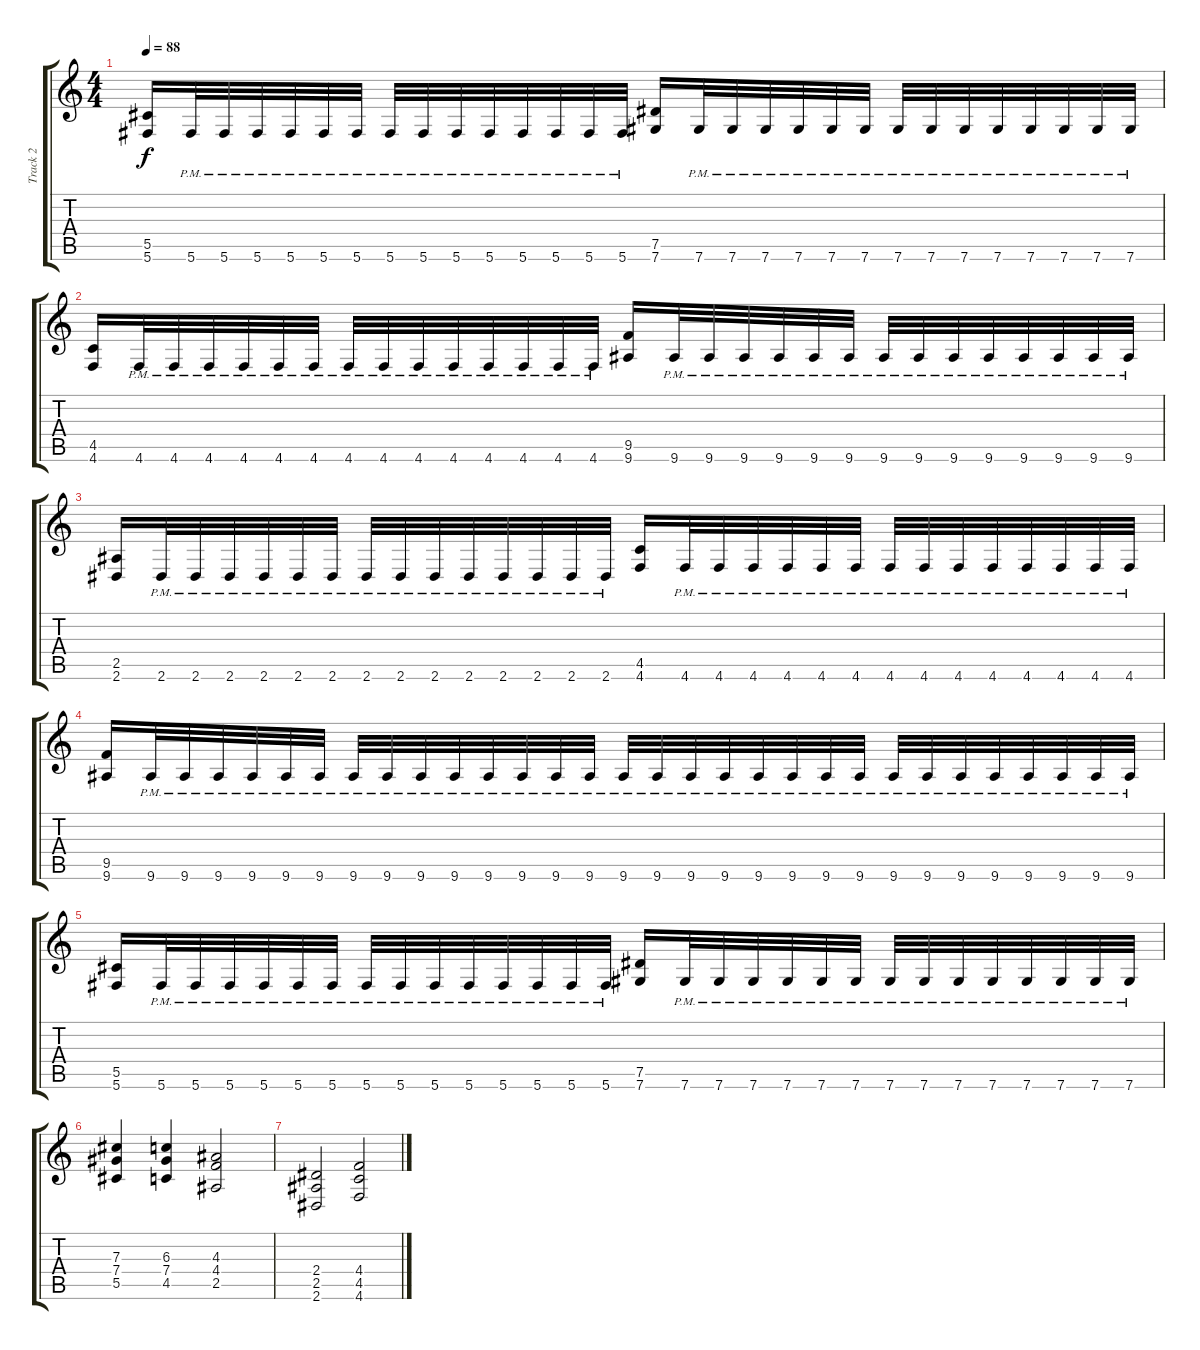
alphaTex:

\track ("Track 2" "Track 2") {instrument overdrivenguitar}
\staff {score tabs}
\tuning (Eb4 Bb3 Gb3 Db3 Ab2 Db2) {hide}
\ts (4 4)
\tempo 88
\clef g2
\ks c
(5.5 5.6).16{dy f} 5.6{pm}.32 5.6{pm}.32 5.6{pm}.32 5.6{pm}.32 5.6{pm}.32 5.6{pm}.32 5.6{pm}.32 5.6{pm}.32 5.6{pm}.32 5.6{pm}.32 5.6{pm}.32 5.6{pm}.32 5.6{pm}.32 5.6{pm}.32 (7.5 7.6).16 7.6{pm}.32 7.6{pm}.32 7.6{pm}.32 7.6{pm}.32 7.6{pm}.32 7.6{pm}.32 7.6{pm}.32 7.6{pm}.32 7.6{pm}.32 7.6{pm}.32 7.6{pm}.32 7.6{pm}.32 7.6{pm}.32 7.6{pm}.32 |
(4.5 4.6).16 4.6{pm}.32 4.6{pm}.32 4.6{pm}.32 4.6{pm}.32 4.6{pm}.32 4.6{pm}.32 4.6{pm}.32 4.6{pm}.32 4.6{pm}.32 4.6{pm}.32 4.6{pm}.32 4.6{pm}.32 4.6{pm}.32 4.6{pm}.32 (9.5 9.6).16 9.6{pm}.32 9.6{pm}.32 9.6{pm}.32 9.6{pm}.32 9.6{pm}.32 9.6{pm}.32 9.6{pm}.32 9.6{pm}.32 9.6{pm}.32 9.6{pm}.32 9.6{pm}.32 9.6{pm}.32 9.6{pm}.32 9.6{pm}.32 |
(2.5 2.6).16 2.6{pm}.32 2.6{pm}.32 2.6{pm}.32 2.6{pm}.32 2.6{pm}.32 2.6{pm}.32 2.6{pm}.32 2.6{pm}.32 2.6{pm}.32 2.6{pm}.32 2.6{pm}.32 2.6{pm}.32 2.6{pm}.32 2.6{pm}.32 (4.5 4.6).16 4.6{pm}.32 4.6{pm}.32 4.6{pm}.32 4.6{pm}.32 4.6{pm}.32 4.6{pm}.32 4.6{pm}.32 4.6{pm}.32 4.6{pm}.32 4.6{pm}.32 4.6{pm}.32 4.6{pm}.32 4.6{pm}.32 4.6{pm}.32 |
(9.5 9.6).16 9.6{pm}.32 9.6{pm}.32 9.6{pm}.32 9.6{pm}.32 9.6{pm}.32 9.6{pm}.32 9.6{pm}.32 9.6{pm}.32 9.6{pm}.32 9.6{pm}.32 9.6{pm}.32 9.6{pm}.32 9.6{pm}.32 9.6{pm}.32 9.6{pm}.32 9.6{pm}.32 9.6{pm}.32 9.6{pm}.32 9.6{pm}.32 9.6{pm}.32 9.6{pm}.32 9.6{pm}.32 9.6{pm}.32 9.6{pm}.32 9.6{pm}.32 9.6{pm}.32 9.6{pm}.32 9.6{pm}.32 9.6{pm}.32 9.6{pm}.32 |
(5.5 5.6).16 5.6{pm}.32 5.6{pm}.32 5.6{pm}.32 5.6{pm}.32 5.6{pm}.32 5.6{pm}.32 5.6{pm}.32 5.6{pm}.32 5.6{pm}.32 5.6{pm}.32 5.6{pm}.32 5.6{pm}.32 5.6{pm}.32 5.6{pm}.32 (7.5 7.6).16 7.6{pm}.32 7.6{pm}.32 7.6{pm}.32 7.6{pm}.32 7.6{pm}.32 7.6{pm}.32 7.6{pm}.32 7.6{pm}.32 7.6{pm}.32 7.6{pm}.32 7.6{pm}.32 7.6{pm}.32 7.6{pm}.32 7.6{pm}.32 |
(7.3 7.4 5.5).4 (6.3 7.4 4.5).4 (4.3 4.4 2.5).2 |
(2.4 2.5 2.6).2 (4.4 4.5 4.6).2
